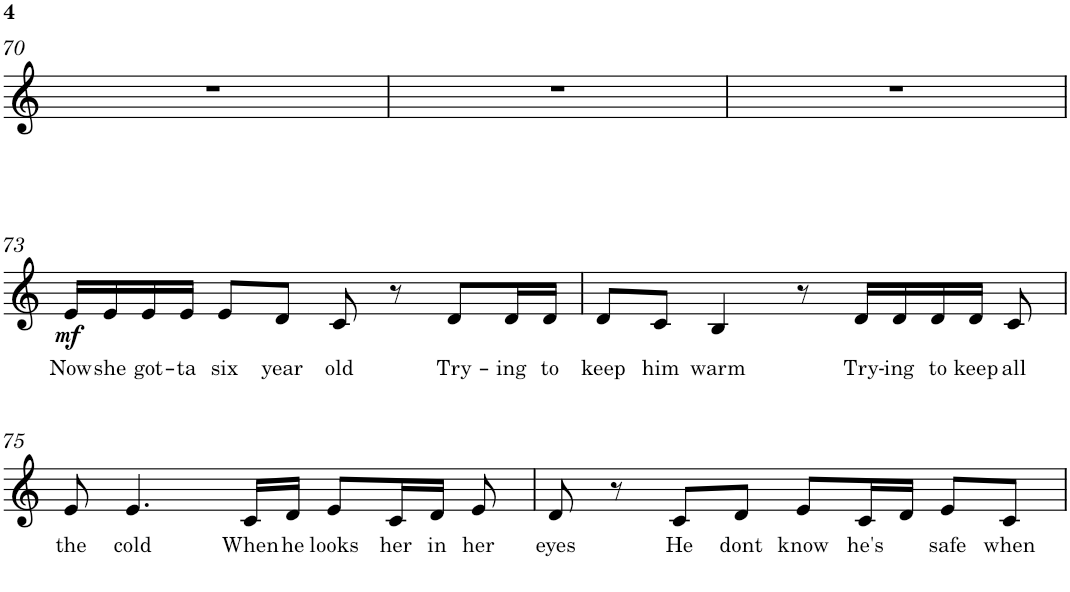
**kern	**text	**dynam
*part1	*part1	*part1
*staff1	*staff1	*staff1
*I"Piano	*	*
*I'Pno.	*	*
!!LO:PB:g=z
*clefG2	*	*
*k[]	*	*
*M4/4	*	*
=70	=70	=70
1r	.	.
=71	=71	=71
1r	.	.
=72	=72	=72
1r	.	.
!!LO:LB:g=z
=73	=73	=73
!	!LO:LY:b	!LO:DY:b
16e/LL	Now	mf
!	!LO:LY:b	!
16e/	she	.
!	!LO:LY:b	!
16e/	got-	.
!	!LO:LY:b	!
16e/JJ	-ta	.
!	!LO:LY:b	!
8e/L	six	.
!	!LO:LY:b	!
8d/J	year	.
!	!LO:LY:b	!
8c/	old	.
8r	.	.
!	!LO:LY:b	!
8d/L	Try-	.
!	!LO:LY:b	!
16d/L	-ing	.
!	!LO:LY:b	!
16d/JJ	to	.
=74	=74	=74
!	!LO:LY:b	!
8d/L	keep	.
!	!LO:LY:b	!
8c/J	him	.
!	!LO:LY:b	!
4B/	warm	.
8r	.	.
!	!LO:LY:b	!
16d/LL	Try-	.
!	!LO:LY:b	!
16d/	-ing	.
!	!LO:LY:b	!
16d/	to	.
!	!LO:LY:b	!
16d/JJ	keep	.
!	!LO:LY:b	!
8c/	all	.
!!LO:LB:g=z
=75	=75	=75
!	!LO:LY:b	!
8e/	the	.
!	!LO:LY:b	!
4.e/	cold	.
!	!LO:LY:b	!
16c/LL	When	.
!	!LO:LY:b	!
16d/JJ	he	.
!	!LO:LY:b	!
8e/L	looks	.
!	!LO:LY:b	!
16c/L	her	.
!	!LO:LY:b	!
16d/JJ	in	.
!	!LO:LY:b	!
8e/	her	.
=76	=76	=76
!	!LO:LY:b	!
8d/	eyes	.
8r	.	.
!	!LO:LY:b	!
8c/L	He	.
!	!LO:LY:b	!
8d/J	dont	.
!	!LO:LY:b	!
8e/L	know	.
!	!LO:LY:b	!
16c/L	he's	.
16d/JJ	.	.
!	!LO:LY:b	!
8e/L	safe	.
!	!LO:LY:b	!
8c/J	when	.
=	=	=
*-	*-	*-
